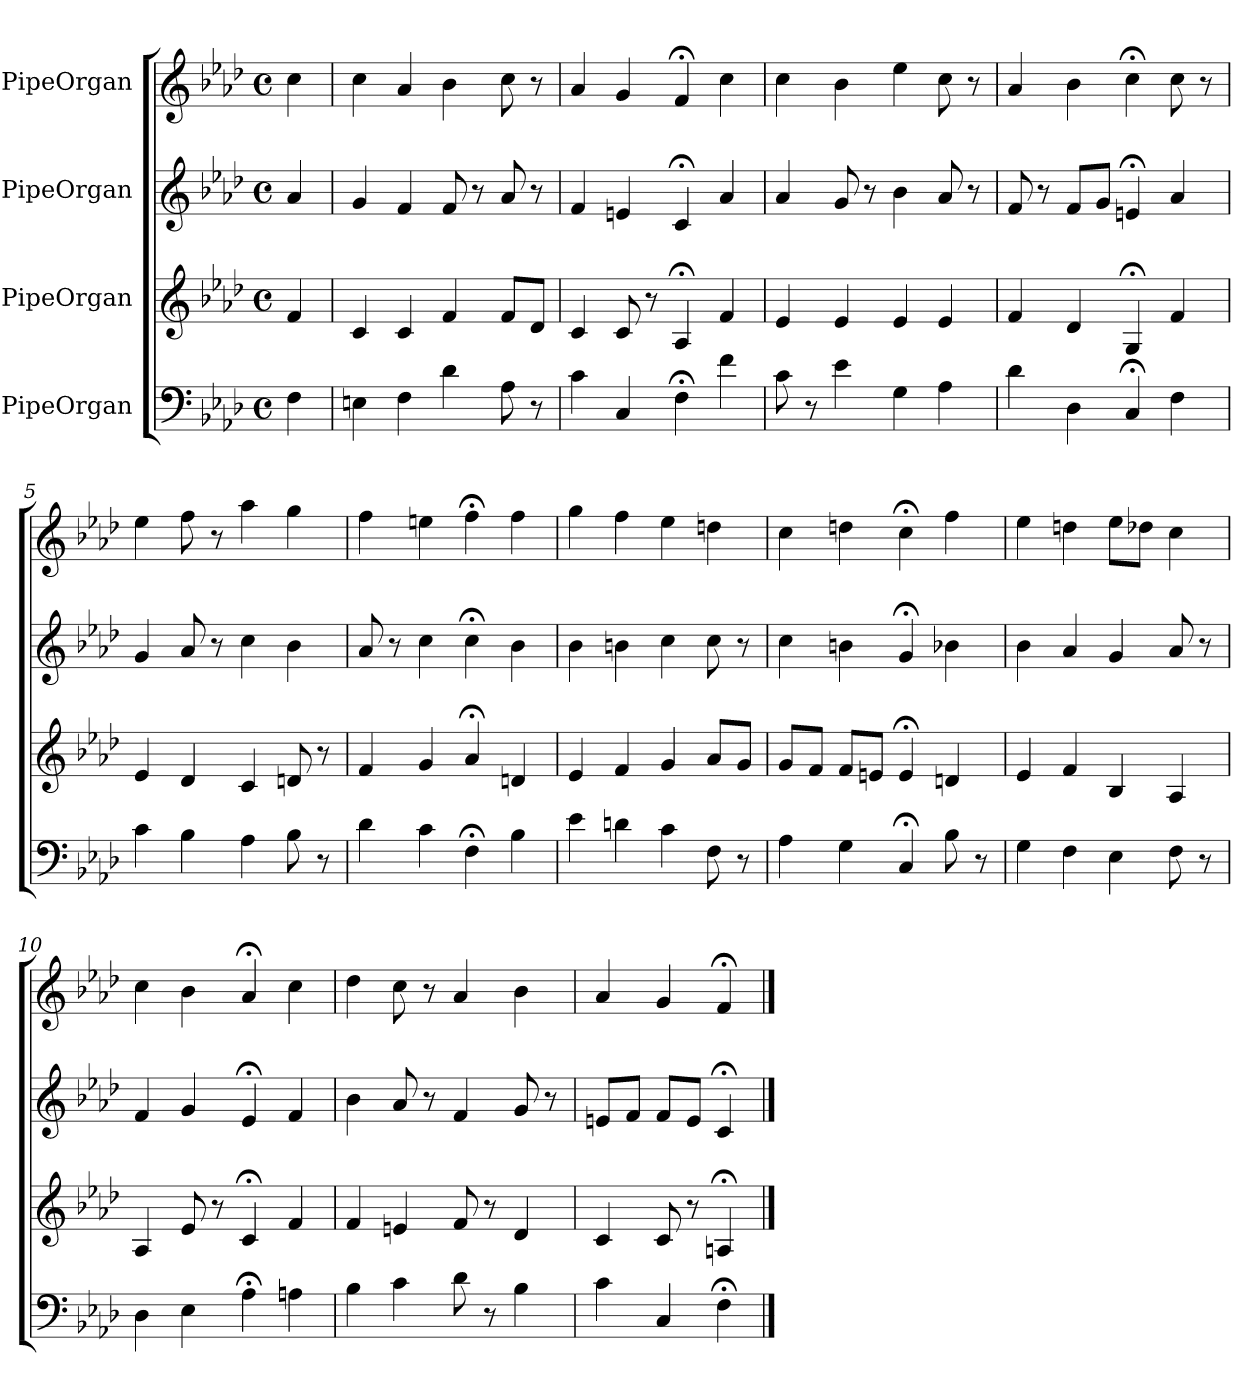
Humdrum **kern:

**kern	**kern	**kern	**kern
*part4	*part3	*part2	*part1
*staff4	*staff3	*staff2	*staff1
*I"PipeOrgan	*I"PipeOrgan	*I"PipeOrgan	*I"PipeOrgan
*k[b-e-a-d-]	*k[b-e-a-d-]	*k[b-e-a-d-]	*k[b-e-a-d-]
*f:	*f:	*f:	*f:
*M4/4	*M4/4	*M4/4	*M4/4
*met(c)	*met(c)	*met(c)	*met(c)
*MM60	*MM60	*MM60	*MM60
=	=	=	=
4F	4f	4a-	4cc
=1	=1	=1	=1
4En	4c	4g	4cc
4F	4c	4f	4a-
4d-	4f	8f	4b-
.	.	8r	.
8A-	8fL	8a-	8cc
8r	8d-J	8r	8r
=2	=2	=2	=2
4c	4c	4f	4a-
4C	8c	4en	4g
.	8r	.	.
4F;<	4A-;<	4c;<	4f;<
4f	4f	4a-	4cc
=3	=3	=3	=3
8c	4e-	4a-	4cc
8r	.	.	.
4e-	4e-	8g	4b-
.	.	8r	.
4G	4e-	4b-	4ee-
4A-	4e-	8a-	8cc
.	.	8r	8r
=4	=4	=4	=4
4d-	4f	8f	4a-
.	.	8r	.
4D-	4d-	8fL	4b-
.	.	8gJ	.
4C;<	4G;<	4en;<	4cc;<
4F	4f	4a-	8cc
.	.	.	8r
=5	=5	=5	=5
4c	4e-	4g	4ee-
4B-	4d-	8a-	8ff
.	.	8r	8r
4A-	4c	4cc	4aa-
8B-	8dn	4b-	4gg
8r	8r	.	.
=6	=6	=6	=6
4d-	4f	8a-	4ff
.	.	8r	.
4c	4g	4cc	4een
4F;<	4a-;<	4cc;<	4ff;<
4B-	4dn	4b-	4ff
=7	=7	=7	=7
4e-	4e-	4b-	4gg
4dn	4f	4bn	4ff
4c	4g	4cc	4ee-
8F	8a-L	8cc	4ddn
8r	8gJ	8r	.
=8	=8	=8	=8
4A-	8gL	4cc	4cc
.	8fJ	.	.
4G	8fL	4bn	4ddn
.	8enJ	.	.
4C;<	4e;<	4g;<	4cc;<
8B-	4dn	4b-X	4ff
8r	.	.	.
=9	=9	=9	=9
4G	4e-	4b-	4ee-
4F	4f	4a-	4ddn
4E-	4B-	4g	8ee-L
.	.	.	8dd-XJ
8F	4A-	8a-	4cc
8r	.	8r	.
=10	=10	=10	=10
4D-	4A-	4f	4cc
4E-	8e-	4g	4b-
.	8r	.	.
4A-;<	4c;<	4e-;<	4a-;<
4An	4f	4f	4cc
=11	=11	=11	=11
4B-	4f	4b-	4dd-
4c	4en	8a-	8cc
.	.	8r	8r
8d-	8f	4f	4a-
8r	8r	.	.
4B-	4d-	8g	4b-
.	.	8r	.
=12	=12	=12	=12
4c	4c	8enL	4a-
.	.	8fJ	.
4C	8c	8fL	4g
.	8r	8eJ	.
4F;<	4An;<	4c;<	4f;<
==	==	==	==
*-	*-	*-	*-
